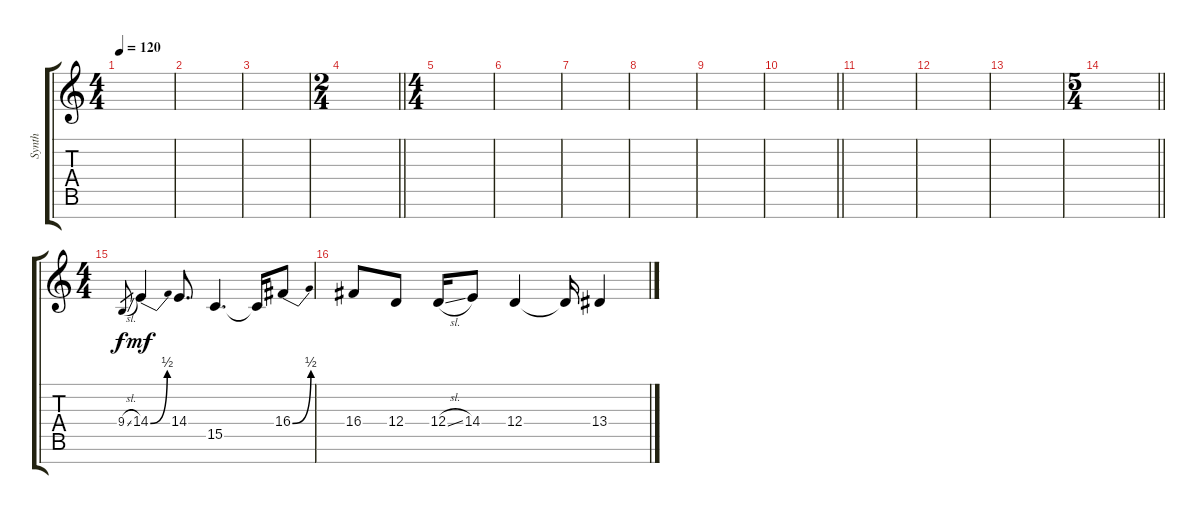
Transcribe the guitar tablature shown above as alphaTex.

\track ("Synth" "Synth") {instrument stringensemble1}
\staff {score tabs}
\tuning (E4 B3 G3 D3 A2 E2 B1) {hide}
\ts (4 4)
\tempo 120
\clef g2
\ks c
|
|
|
\ts (2 4)
\barLineRight lightlight
|
\ts (4 4)
|
|
|
|
|
\barLineRight lightlight
|
\section ("" "")
|
|
|
\ts (5 4)
\barLineRight lightlight
|
\ts (4 4)
9.4{sl}.8{gr} 14.4{be (bend 0 0 60 2)}.4{dy mf instrument stringensemble1} 14.4.8{d} 15.5.4{d} 15.5{t}.16 16.4{be (bend 0 0 60 2)}.8 |
16.4.8 12.4.8 12.4{sl}.16 14.4.8 12.4.4 12.4{t}.16 13.4.4
